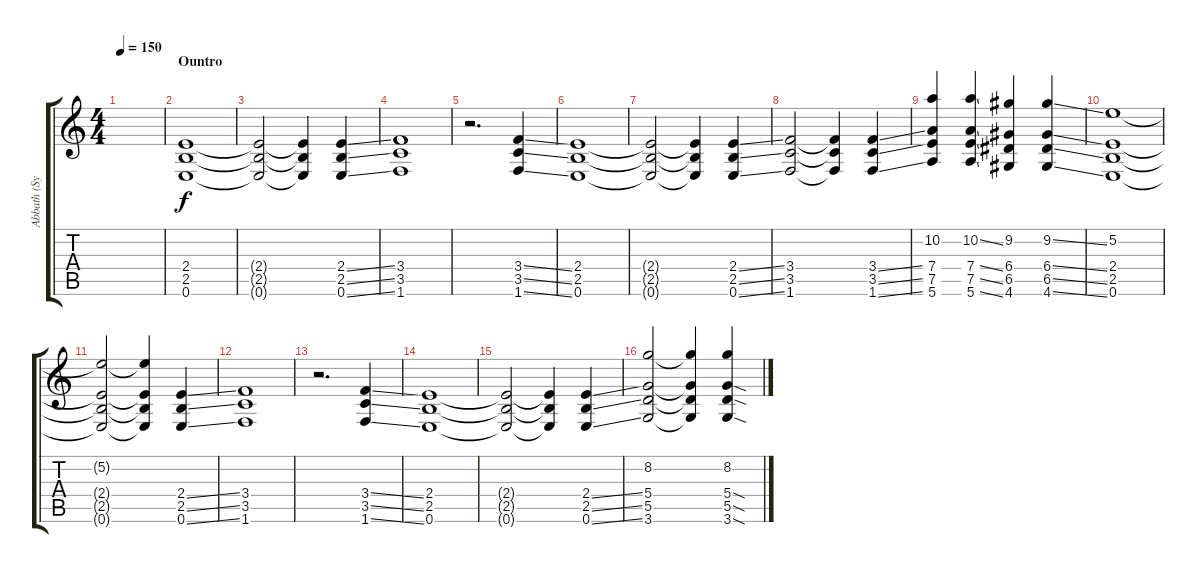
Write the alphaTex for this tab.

\track ("Abbath (Synthetizers\\Guitar effects)" "Abbath (Sy") {instrument distortionguitar}
\staff {score tabs}
\tuning (E4 B3 G3 D3 A2 E2) {hide}
\ts (4 4)
\tempo 150
\clef g2
\ks c
|
\section ("" "Ountro")
(2.4 2.5 0.6).1{volume 10 instrument synthstrings1} |
(2.4{t} 2.5{t} 0.6{t}).2 (2.4{t} 2.5{t} 0.6{t}).4 (2.4{ss} 2.5{ss} 0.6{ss}).4 |
(3.4 3.5 1.6).1 |
r.2{d volume 0} (3.4{ss} 3.5{ss} 1.6{ss}).4{volume 10} |
(2.4 2.5 0.6).1 |
(2.4{t} 2.5{t} 0.6{t}).2 (2.4{t} 2.5{t} 0.6{t}).4 (2.4{ss} 2.5{ss} 0.6{ss}).4 |
(3.4 3.5 1.6).2 (3.4{t} 3.5{t} 1.6{t}).4 (3.4{ss} 3.5{ss} 1.6{ss}).4 |
(10.2 7.4 7.5 5.6).4 (10.2{ss} 7.4{ss} 7.5{ss} 5.6{ss}).4 (9.2 6.4 6.5 4.6).4 (9.2{ss} 6.4{ss} 6.5{ss} 4.6{ss}).4 |
(5.2 2.4 2.5 0.6).1 |
(5.2{t} 2.4{t} 2.5{t} 0.6{t}).2 (5.2{t} 2.4{t} 2.5{t} 0.6{t}).4 (2.4{ss} 2.5{ss} 0.6{ss}).4 |
(3.4 3.5 1.6).1 |
r.2{d volume 0} (3.4{ss} 3.5{ss} 1.6{ss}).4{volume 10} |
(2.4 2.5 0.6).1 |
(2.4{t} 2.5{t} 0.6{t}).2 (2.4{t} 2.5{t} 0.6{t}).4 (2.4{ss} 2.5{ss} 0.6{ss}).4 |
(8.2 5.4 5.5 3.6).2 (8.2{t} 5.4{t} 5.5{t} 3.6{t}).4 (8.2{ss} 5.4{sod} 5.5{sod} 3.6{sod}).4
